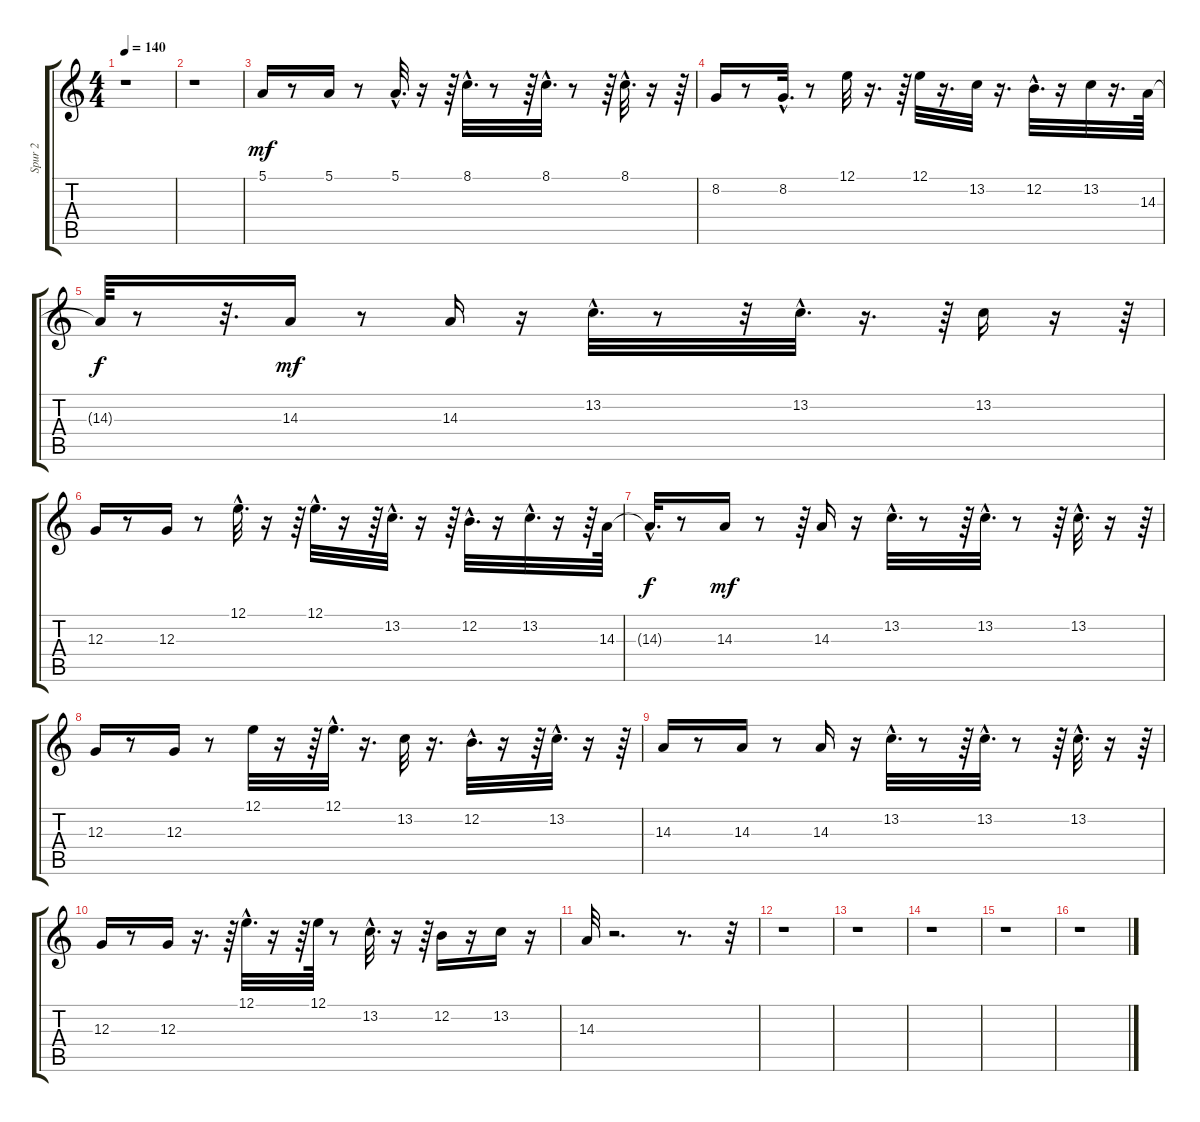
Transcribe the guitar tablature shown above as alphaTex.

\track ("Spur 2" "Spur 2") {instrument pizzicatostrings}
\staff {score tabs}
\tuning (E4 B3 G3 D3 A2 E2) {hide}
\ts (4 4)
\tempo 140
\clef g2
\ks c
r.1{dy mf instrument pizzicatostrings} |
r.1 |
5.1.16 r.8 5.1.16 r.8 5.1{hac}.32{d} r.16 r.64 8.1{hac}.32{d} r.8 r.64 8.1{hac}.32{d} r.8 r.64 8.1{hac}.32{d} r.16 r.64 |
8.2.16 r.8 8.2{hac}.32{d} r.8 12.1.32 r.16{d} r.64 12.1.32 r.16{d} 13.2.32 r.16{d} 12.2{hac}.32{d} r.16 13.2.32 r.16{d} 14.3.64 |
14.3{t}.64{dy f} r.8 r.32{d} 14.3.16{dy mf} r.8 14.3.16 r.16 13.2{hac}.32{d} r.8 r.32 13.2{hac}.32{d} r.16{d} r.64 13.2.16 r.16 r.64 |
12.3.16 r.8 12.3.16 r.8 12.1{hac}.32{d} r.16 r.64 12.1{hac}.32{d} r.16 r.64 13.2{hac}.32{d} r.16 r.64 12.2{hac}.32{d} r.16 13.2{hac}.32{d} r.16 r.64 14.3.64 |
14.3{hac t}.32{d dy f} r.8 14.3.16{dy mf} r.8 r.64 14.3.16 r.16 13.2{hac}.32{d} r.8 r.64 13.2{hac}.32{d} r.8 r.64 13.2{hac}.32{d} r.16 r.64 |
12.3.16 r.8 12.3.16 r.8 12.1.32 r.16 r.64 12.1{hac}.32{d} r.16{d} 13.2.32 r.16{d} 12.2{hac}.32{d} r.16 r.64 13.2{hac}.32{d} r.16 r.64 |
14.3.16 r.8 14.3.16 r.8 14.3.16 r.16 13.2{hac}.32{d} r.8 r.64 13.2{hac}.32{d} r.8 r.64 13.2{hac}.32{d} r.16 r.64 |
12.3.16 r.8 12.3.16 r.16{d} r.64 12.1{hac}.32{d} r.16 r.64 12.1.64 r.8 13.2{hac}.32{d} r.16 r.64 12.2.16 r.16 13.2.16 r.16 |
14.3.32 r.2{d} r.8{d} r.32 |
r.1 |
r.1 |
r.1 |
r.1 |
r.1
